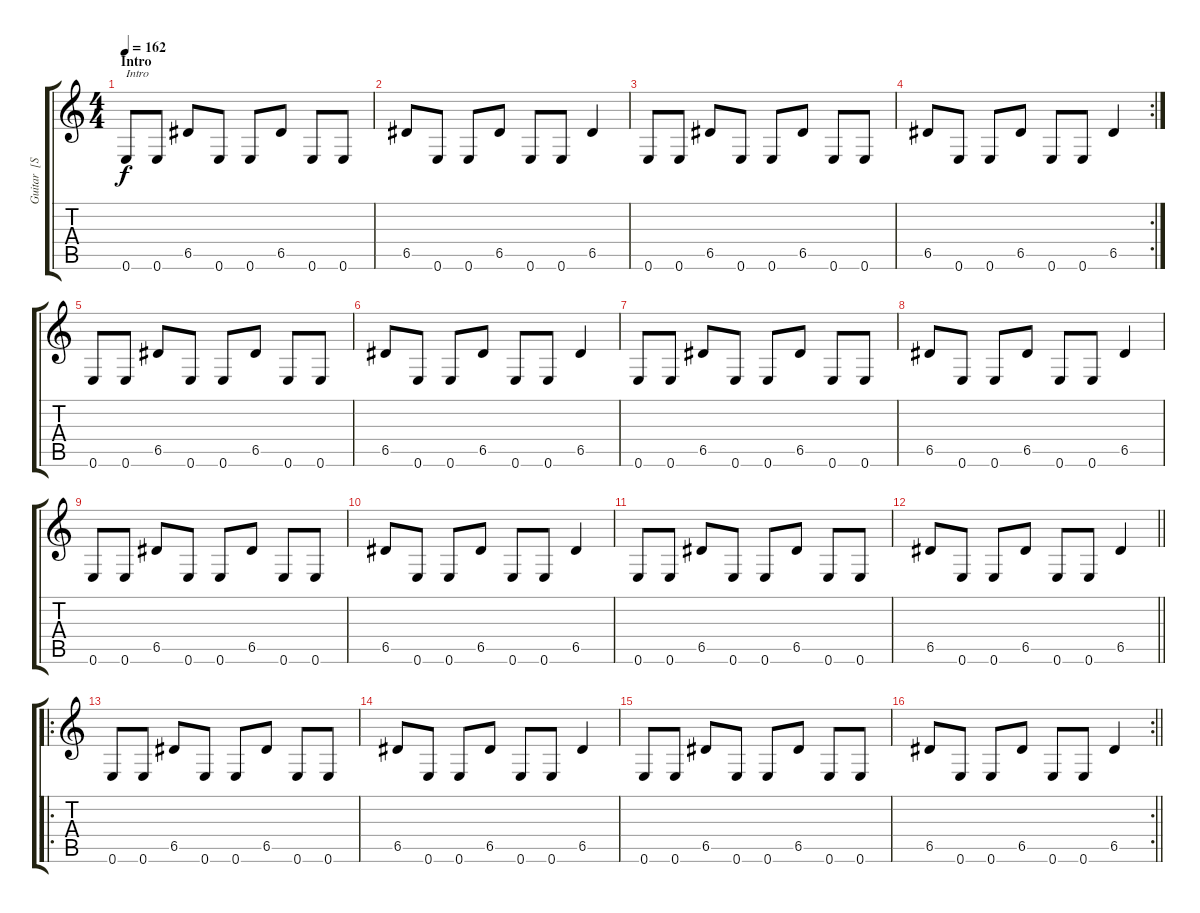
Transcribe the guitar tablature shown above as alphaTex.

\track ("Guitar  [Steven Wilson]" "Guitar  [S") {instrument overdrivenguitar}
\staff {score tabs}
\tuning (E4 B3 G3 D3 A2 E2) {hide}
\ts (4 4)
\section ("" "Intro")
\tempo 162
\clef g2
\ks c
0.6.8{txt "Intro" dy f instrument overdrivenguitar} 0.6.8 6.5.8 0.6.8 0.6.8 6.5.8 0.6.8 0.6.8 |
6.5.8 0.6.8 0.6.8 6.5.8 0.6.8 0.6.8 6.5.4 |
0.6.8 0.6.8 6.5.8 0.6.8 0.6.8 6.5.8 0.6.8 0.6.8 |
\rc 2
6.5.8 0.6.8 0.6.8 6.5.8 0.6.8 0.6.8 6.5.4 |
0.6.8 0.6.8 6.5.8 0.6.8 0.6.8 6.5.8 0.6.8 0.6.8 |
6.5.8 0.6.8 0.6.8 6.5.8 0.6.8 0.6.8 6.5.4 |
0.6.8 0.6.8 6.5.8 0.6.8 0.6.8 6.5.8 0.6.8 0.6.8 |
6.5.8 0.6.8 0.6.8 6.5.8 0.6.8 0.6.8 6.5.4 |
0.6.8 0.6.8 6.5.8 0.6.8 0.6.8 6.5.8 0.6.8 0.6.8 |
6.5.8 0.6.8 0.6.8 6.5.8 0.6.8 0.6.8 6.5.4 |
0.6.8 0.6.8 6.5.8 0.6.8 0.6.8 6.5.8 0.6.8 0.6.8 |
\barLineRight lightlight
6.5.8 0.6.8 0.6.8 6.5.8 0.6.8 0.6.8 6.5.4 |
\ro
\section ("" "")
0.6.8 0.6.8 6.5.8 0.6.8 0.6.8 6.5.8 0.6.8 0.6.8 |
6.5.8 0.6.8 0.6.8 6.5.8 0.6.8 0.6.8 6.5.4 |
0.6.8 0.6.8 6.5.8 0.6.8 0.6.8 6.5.8 0.6.8 0.6.8 |
\rc 2
\barLineRight lightlight
6.5.8 0.6.8 0.6.8 6.5.8 0.6.8 0.6.8 6.5.4
